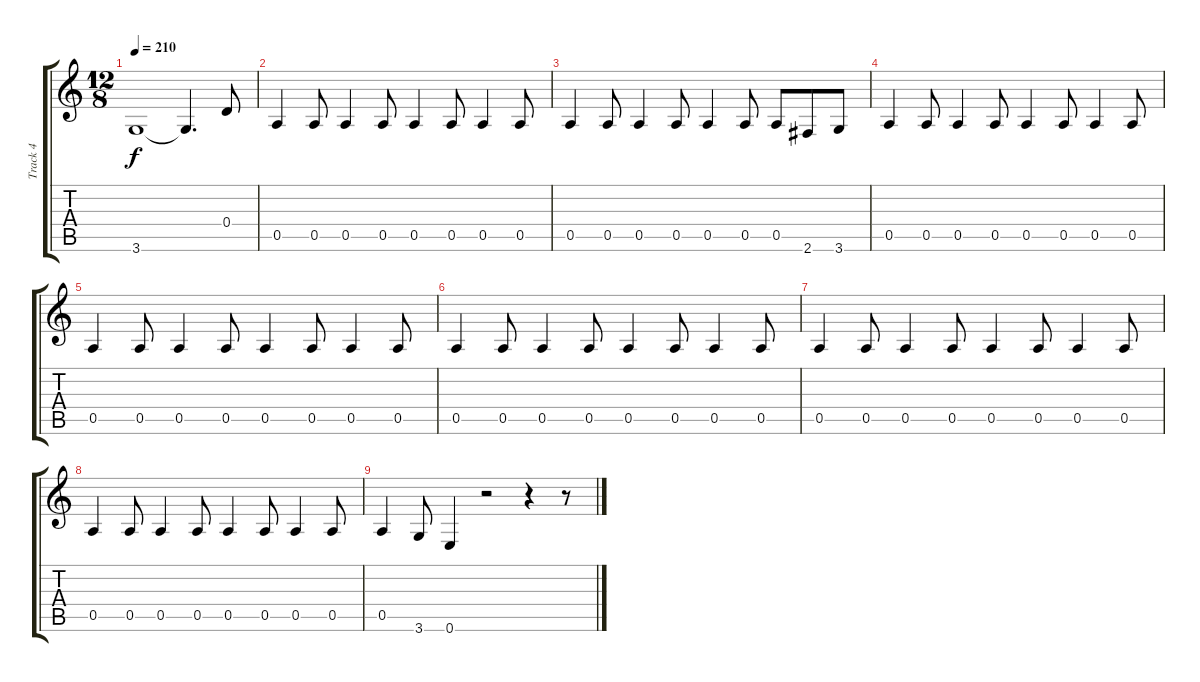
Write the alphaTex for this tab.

\track ("Track 4" "Track 4") {instrument electricguitarmuted}
\staff {score tabs}
\tuning (E4 B3 G3 D3 A2 E2) {hide}
\ts (12 8)
\tempo 210
\clef g2
\ks c
3.6{t}.1{dy f} 3.6{t}.4{d} 0.4.8 |
0.5.4 0.5.8 0.5.4 0.5.8 0.5.4 0.5.8 0.5.4 0.5.8 |
0.5.4 0.5.8 0.5.4 0.5.8 0.5.4 0.5.8 0.5.8 2.6.8 3.6.8 |
0.5.4 0.5.8 0.5.4 0.5.8 0.5.4 0.5.8 0.5.4 0.5.8 |
0.5.4 0.5.8 0.5.4 0.5.8 0.5.4 0.5.8 0.5.4 0.5.8 |
0.5.4 0.5.8 0.5.4 0.5.8 0.5.4 0.5.8 0.5.4 0.5.8 |
0.5.4 0.5.8 0.5.4 0.5.8 0.5.4 0.5.8 0.5.4 0.5.8 |
0.5.4 0.5.8 0.5.4 0.5.8 0.5.4 0.5.8 0.5.4 0.5.8 |
0.5.4 3.6.8 0.6.4 r.2 r.4 r.8
